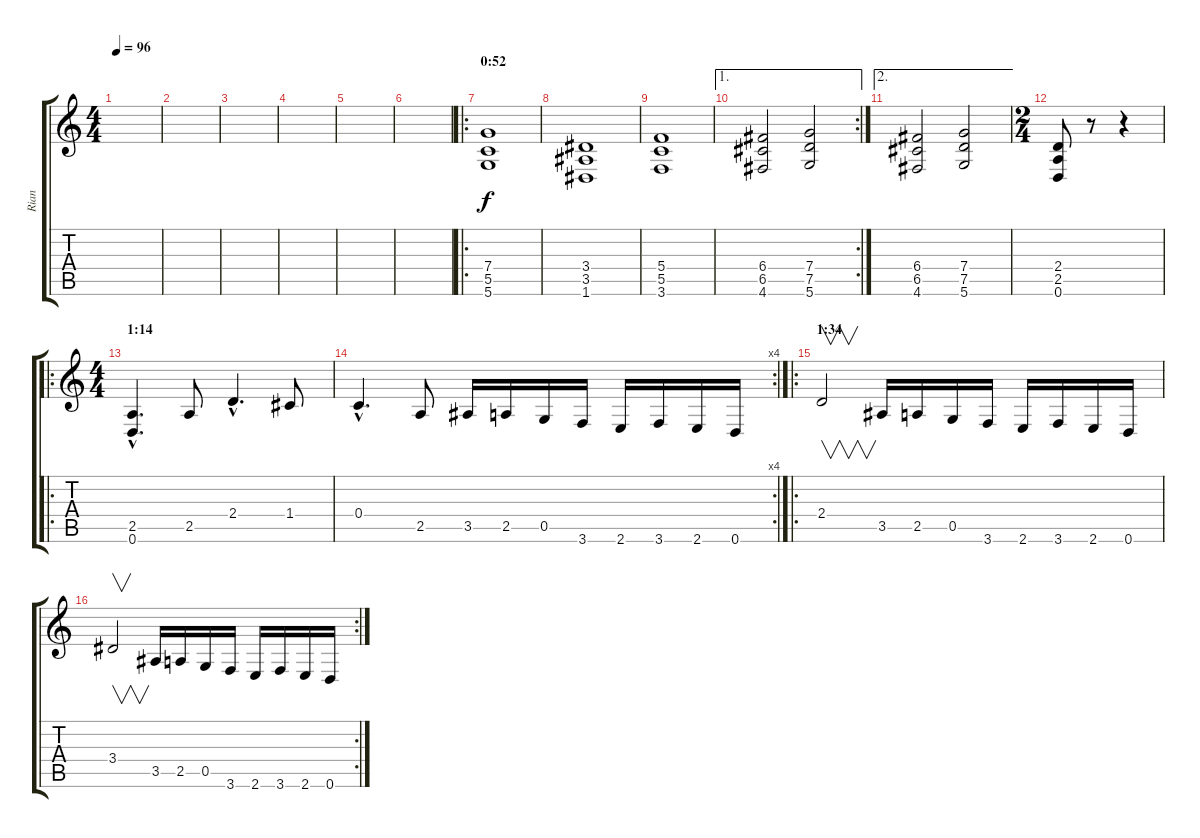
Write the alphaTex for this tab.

\track ("Rian" "Rian") {instrument distortionguitar}
\staff {score tabs}
\tuning (D4 A3 F3 C3 G2 D2) {hide}
\ts (4 4)
\tempo 96
\clef g2
\ks c
|
|
|
|
|
|
\ro
\section ("" "0:52")
(7.4 5.5 5.6).1 |
(3.4 3.5 1.6).1 |
(5.4 5.5 3.6).1 |
\ae 1
\rc 2
(6.4 6.5 4.6).2 (7.4 7.5 5.6).2 |
\ae 2
(6.4 6.5 4.6).2 (7.4 7.5 5.6).2 |
\ts (2 4)
(2.4 2.5 0.6).8 r.8 r.4 |
\ro
\ts (4 4)
\section ("" "1:14")
(2.5{hac} 0.6{hac}).4{d} 2.5.8 2.4{hac}.4{d} 1.4.8 |
\rc 4
0.4{hac}.4{d} 2.5.8 3.5.16 2.5.16 0.5.16 3.6.16 2.6.16 3.6.16 2.6.16 0.6.16 |
\ro
\section ("" "1:34")
2.4.2{v} 3.5.16 2.5.16 0.5.16 3.6.16 2.6.16 3.6.16 2.6.16 0.6.16 |
\rc 2
3.4.2{v} 3.5.16 2.5.16 0.5.16 3.6.16 2.6.16 3.6.16 2.6.16 0.6.16
